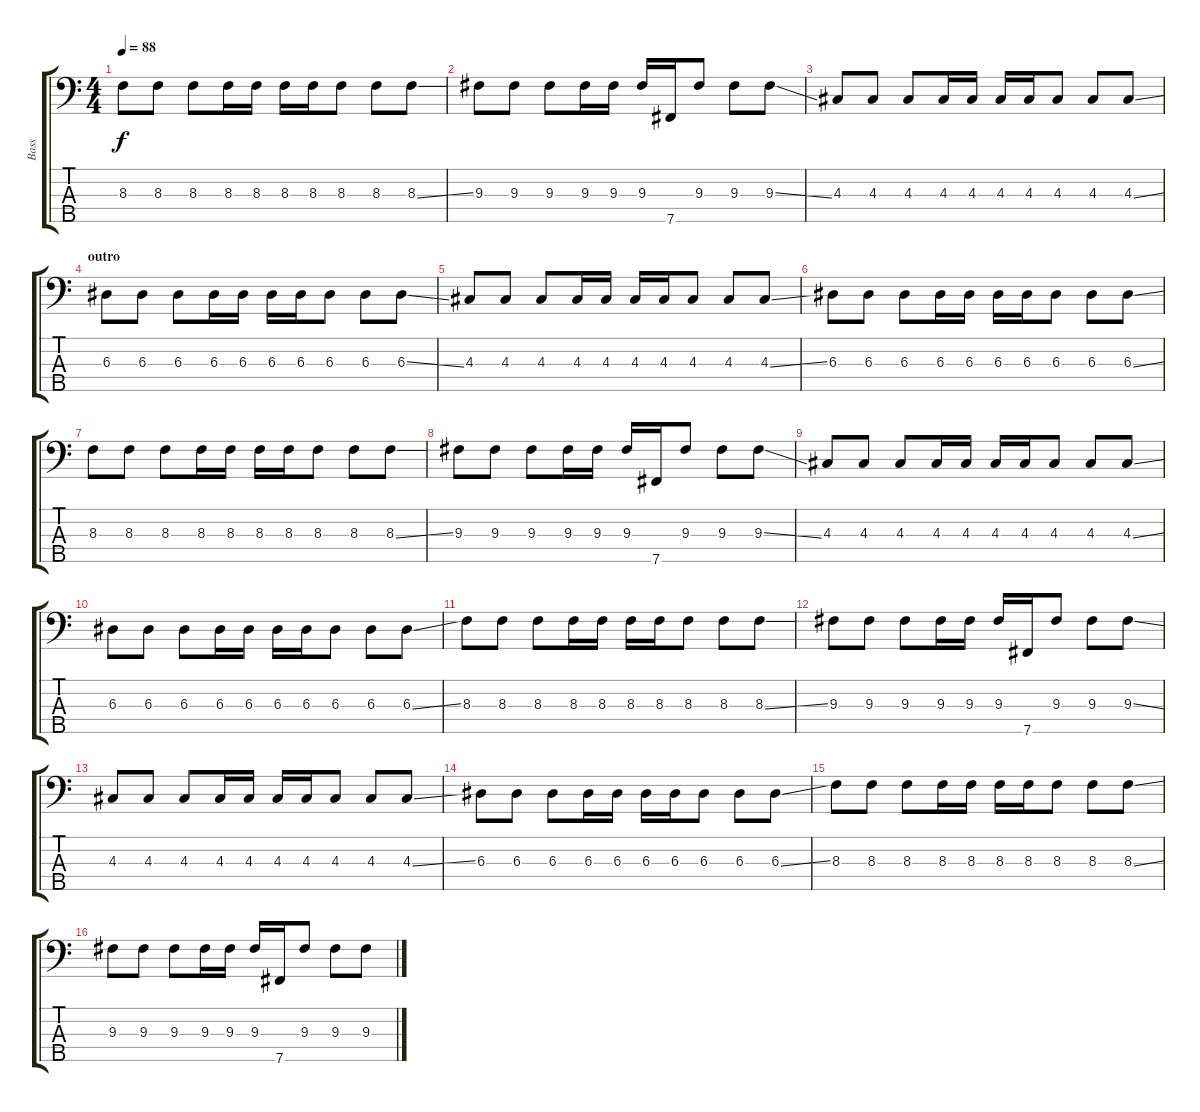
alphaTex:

\track ("Bass" "Bass") {instrument electricbasspick}
\staff {score tabs}
\tuning (G2 D2 A1 E1 B0) {hide}
\ts (4 4)
\tempo 88
\clef f4
\ks c
8.3.8{dy f} 8.3.8 8.3.8 8.3.16 8.3.16 8.3.16 8.3.16 8.3.8 8.3.8 8.3{ss}.8 |
9.3.8 9.3.8 9.3.8 9.3.16 9.3.16 9.3.16 7.5.16 9.3.8 9.3.8 9.3{ss}.8 |
4.3.8 4.3.8 4.3.8 4.3.16 4.3.16 4.3.16 4.3.16 4.3.8 4.3.8 4.3{ss}.8 |
\section ("" "outro")
6.3.8 6.3.8 6.3.8 6.3.16 6.3.16 6.3.16 6.3.16 6.3.8 6.3.8 6.3{ss}.8 |
4.3.8 4.3.8 4.3.8 4.3.16 4.3.16 4.3.16 4.3.16 4.3.8 4.3.8 4.3{ss}.8 |
6.3.8 6.3.8 6.3.8 6.3.16 6.3.16 6.3.16 6.3.16 6.3.8 6.3.8 6.3{ss}.8 |
8.3.8 8.3.8 8.3.8 8.3.16 8.3.16 8.3.16 8.3.16 8.3.8 8.3.8 8.3{ss}.8 |
9.3.8 9.3.8 9.3.8 9.3.16 9.3.16 9.3.16 7.5.16 9.3.8 9.3.8 9.3{ss}.8 |
4.3.8 4.3.8 4.3.8 4.3.16 4.3.16 4.3.16 4.3.16 4.3.8 4.3.8 4.3{ss}.8 |
6.3.8 6.3.8 6.3.8 6.3.16 6.3.16 6.3.16 6.3.16 6.3.8 6.3.8 6.3{ss}.8 |
8.3.8 8.3.8 8.3.8 8.3.16 8.3.16 8.3.16 8.3.16 8.3.8 8.3.8 8.3{ss}.8 |
9.3.8 9.3.8 9.3.8 9.3.16 9.3.16 9.3.16 7.5.16 9.3.8 9.3.8 9.3{ss}.8 |
4.3.8 4.3.8 4.3.8 4.3.16 4.3.16 4.3.16 4.3.16 4.3.8 4.3.8 4.3{ss}.8 |
6.3.8 6.3.8 6.3.8 6.3.16 6.3.16 6.3.16 6.3.16 6.3.8 6.3.8 6.3{ss}.8 |
8.3.8 8.3.8 8.3.8 8.3.16 8.3.16 8.3.16 8.3.16 8.3.8 8.3.8 8.3{ss}.8 |
9.3.8 9.3.8 9.3.8 9.3.16 9.3.16 9.3.16 7.5.16 9.3.8 9.3.8 9.3.8
